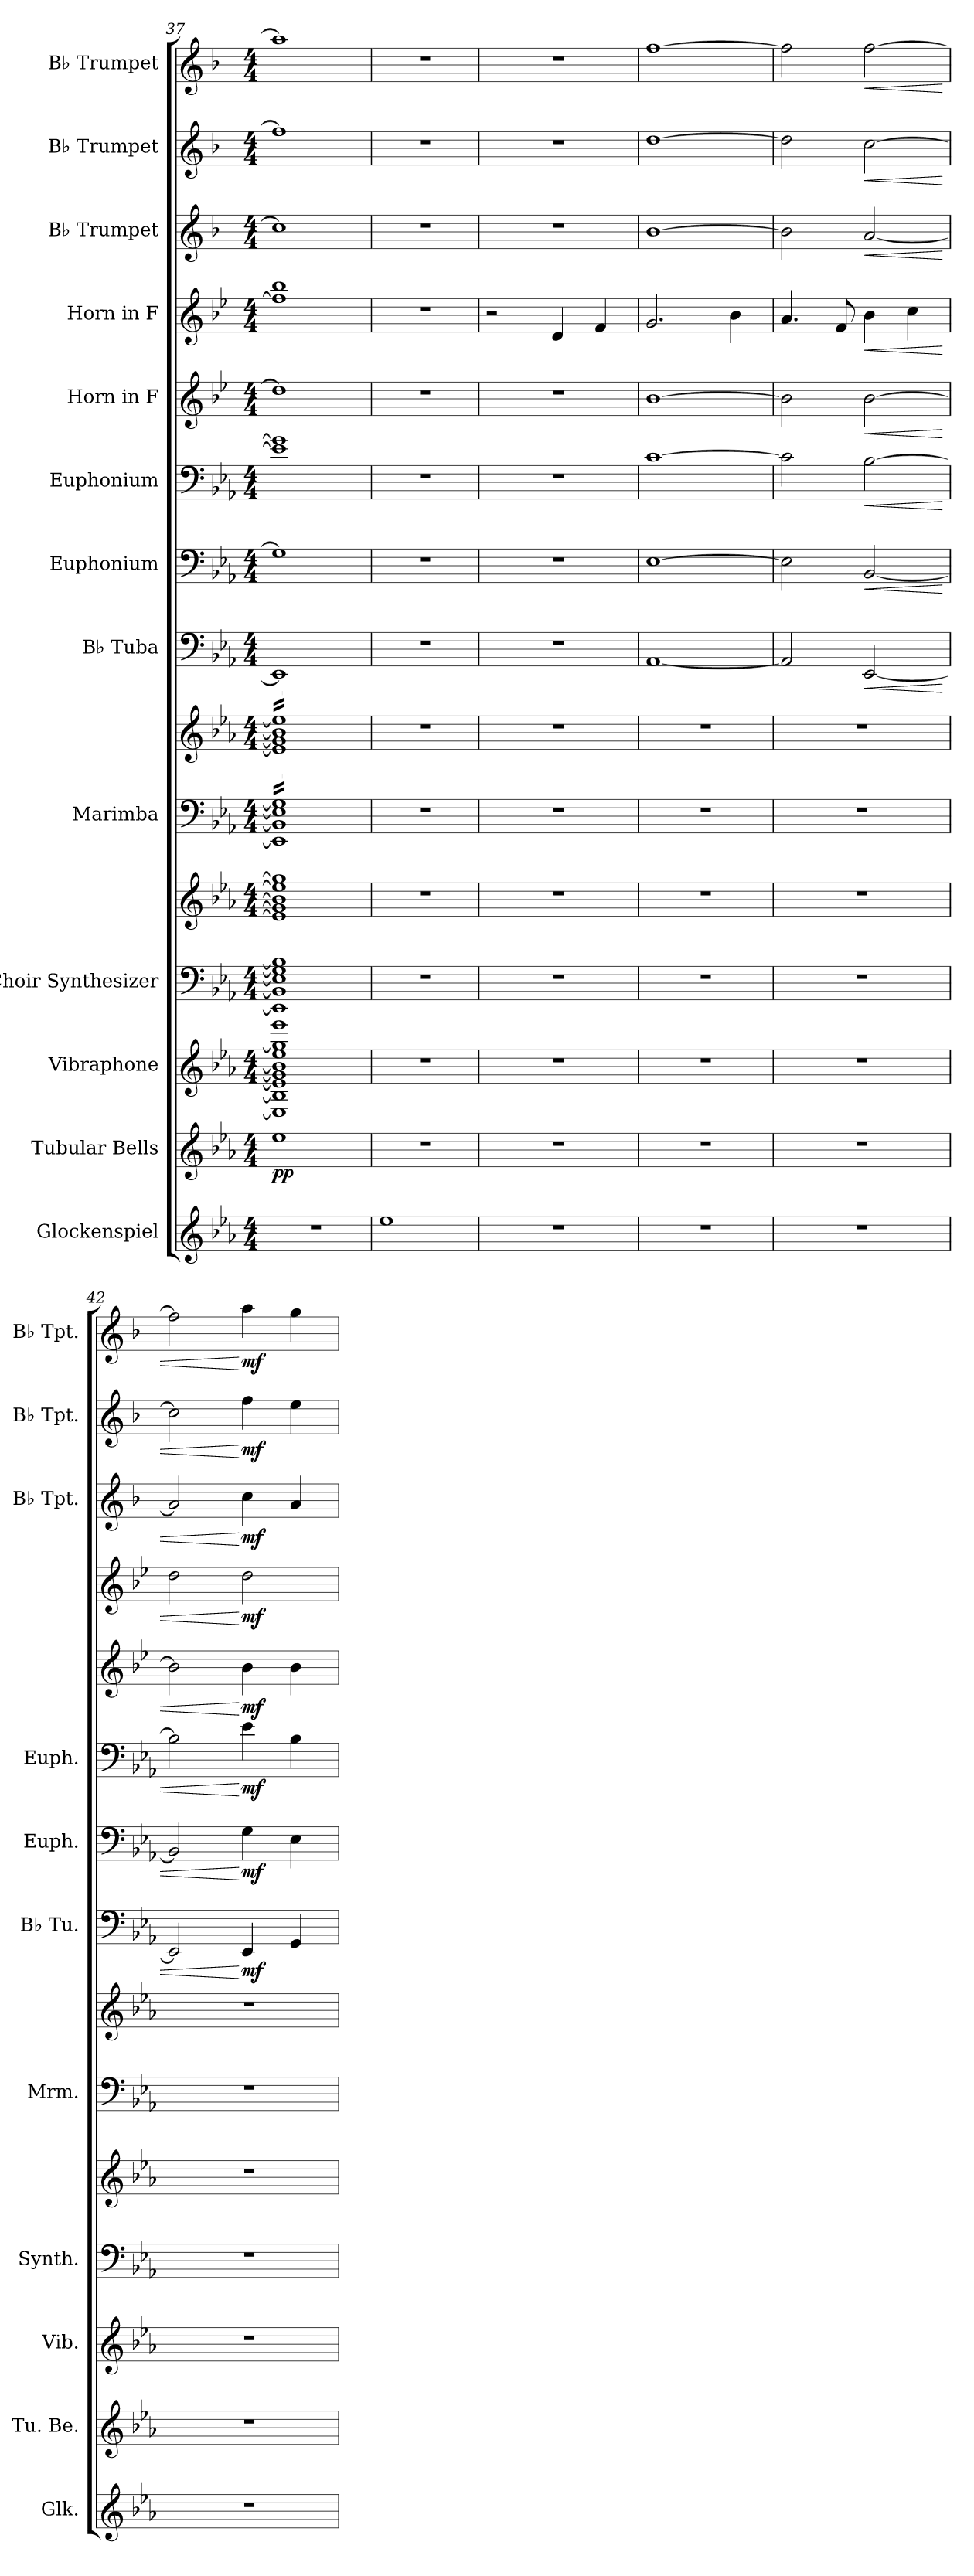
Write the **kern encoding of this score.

**kern	**kern	**dynam	**kern	**kern	**kern	**kern	**kern	**kern	**dynam	**kern	**dynam	**kern	**dynam	**kern	**dynam	**kern	**dynam	**kern	**dynam	**kern	**dynam	**kern	**dynam
*part13	*part12	*part12	*part11	*part10	*part10	*part9	*part9	*part8	*part8	*part7	*part7	*part6	*part6	*part5	*part5	*part4	*part4	*part3	*part3	*part2	*part2	*part1	*part1
*staff15	*staff14	*staff14	*staff13	*staff12	*staff11	*staff10	*staff9	*staff8	*staff8	*staff7	*staff7	*staff6	*staff6	*staff5	*staff5	*staff4	*staff4	*staff3	*staff3	*staff2	*staff2	*staff1	*staff1
*I"Glockenspiel	*I"Tubular Bells	*	*I"Vibraphone	*I"Choir Synthesizer	*	*I"Marimba	*	*I"B♭ Tuba	*	*I"Euphonium	*	*I"Euphonium	*	*I"Horn in F	*	*I"Horn in F	*	*I"B♭ Trumpet	*	*I"B♭ Trumpet	*	*I"B♭ Trumpet	*
*I'Glk.	*I'Tu. Be.	*	*I'Vib.	*I'Synth.	*	*I'Mrm.	*	*I'B♭ Tu.	*	*I'Euph.	*	*I'Euph.	*	*	*	*	*	*I'B♭ Tpt.	*	*I'B♭ Tpt.	*	*I'B♭ Tpt.	*
*clefG2	*clefG2	*	*clefG2	*clefF4	*clefG2	*clefF4	*clefG2	*clefF4	*	*clefF4	*	*clefF4	*	*clefG2	*	*clefG2	*	*clefG2	*	*clefG2	*	*clefG2	*
*ITrd-14c-24	*	*	*	*	*	*	*	*	*	*	*	*	*	*ITrd4c7	*	*ITrd4c7	*	*ITrd1c2	*	*ITrd1c2	*	*ITrd1c2	*
*k[b-e-a-]	*k[b-e-a-]	*	*k[b-e-a-]	*k[b-e-a-]	*k[b-e-a-]	*k[b-e-a-]	*k[b-e-a-]	*k[b-e-a-]	*	*k[b-e-a-]	*	*k[b-e-a-]	*	*k[b-e-a-]	*	*k[b-e-a-]	*	*k[b-e-a-]	*	*k[b-e-a-]	*	*k[b-e-a-]	*
*M4/4	*M4/4	*	*M4/4	*M4/4	*M4/4	*M4/4	*M4/4	*M4/4	*	*M4/4	*	*M4/4	*	*M4/4	*	*M4/4	*	*M4/4	*	*M4/4	*	*M4/4	*
=37	=37	=37	=37	=37	=37	=37	=37	=37	=37	=37	=37	=37	=37	=37	=37	=37	=37	=37	=37	=37	=37	=37	=37
!	!	!LO:DY:b	!	!	!	!	!	!	!	!	!	!	!	!	!	!	!	!	!	!	!	!	!
*	*	*	*	*	*	*tremolo	*	*	*	*	*	*	*	*	*	*	*	*	*	*	*	*	*
*	*	*	*	*	*	*	*tremolo	*	*	*	*	*	*	*	*	*	*	*	*	*	*	*	*
1r	1ee-	pp	1E-] 1B-] 1e-] 1g] 1b-] 1ee- 1gg] 1eee-	1EE-] 1BB-] 1E-] 1G] 1B-]	1e-] 1g] 1b-] 1ee-] 1gg]	16EE-] 16BB-] 16E-] 16G]LL	16e-] 16g] 16b-] 16ee-]LL	1EE-]	.	1G]	.	1e-] 1g]	.	1g]	.	1b-] 1ee-	.	1b-]	.	1ee-]	.	1gg]	.
.	.	.	.	.	.	16EE- 16BB- 16E- 16G	16e- 16g 16b- 16ee-	.	.	.	.	.	.	.	.	.	.	.	.	.	.	.	.
.	.	.	.	.	.	16EE- 16BB- 16E- 16G	16e- 16g 16b- 16ee-	.	.	.	.	.	.	.	.	.	.	.	.	.	.	.	.
.	.	.	.	.	.	16EE- 16BB- 16E- 16G	16e- 16g 16b- 16ee-	.	.	.	.	.	.	.	.	.	.	.	.	.	.	.	.
.	.	.	.	.	.	16EE- 16BB- 16E- 16G	16e- 16g 16b- 16ee-	.	.	.	.	.	.	.	.	.	.	.	.	.	.	.	.
.	.	.	.	.	.	16EE- 16BB- 16E- 16G	16e- 16g 16b- 16ee-	.	.	.	.	.	.	.	.	.	.	.	.	.	.	.	.
.	.	.	.	.	.	16EE- 16BB- 16E- 16G	16e- 16g 16b- 16ee-	.	.	.	.	.	.	.	.	.	.	.	.	.	.	.	.
.	.	.	.	.	.	16EE- 16BB- 16E- 16G	16e- 16g 16b- 16ee-	.	.	.	.	.	.	.	.	.	.	.	.	.	.	.	.
.	.	.	.	.	.	16EE- 16BB- 16E- 16G	16e- 16g 16b- 16ee-	.	.	.	.	.	.	.	.	.	.	.	.	.	.	.	.
.	.	.	.	.	.	16EE- 16BB- 16E- 16G	16e- 16g 16b- 16ee-	.	.	.	.	.	.	.	.	.	.	.	.	.	.	.	.
.	.	.	.	.	.	16EE- 16BB- 16E- 16G	16e- 16g 16b- 16ee-	.	.	.	.	.	.	.	.	.	.	.	.	.	.	.	.
.	.	.	.	.	.	16EE- 16BB- 16E- 16G	16e- 16g 16b- 16ee-	.	.	.	.	.	.	.	.	.	.	.	.	.	.	.	.
.	.	.	.	.	.	16EE- 16BB- 16E- 16G	16e- 16g 16b- 16ee-	.	.	.	.	.	.	.	.	.	.	.	.	.	.	.	.
.	.	.	.	.	.	16EE- 16BB- 16E- 16G	16e- 16g 16b- 16ee-	.	.	.	.	.	.	.	.	.	.	.	.	.	.	.	.
.	.	.	.	.	.	16EE- 16BB- 16E- 16G	16e- 16g 16b- 16ee-	.	.	.	.	.	.	.	.	.	.	.	.	.	.	.	.
.	.	.	.	.	.	16EE- 16BB- 16E- 16GJJ	16e- 16g 16b- 16ee-JJ	.	.	.	.	.	.	.	.	.	.	.	.	.	.	.	.
*	*	*	*	*	*	*	*Xtremolo	*	*	*	*	*	*	*	*	*	*	*	*	*	*	*	*
*	*	*	*	*	*	*Xtremolo	*	*	*	*	*	*	*	*	*	*	*	*	*	*	*	*	*
=38	=38	=38	=38	=38	=38	=38	=38	=38	=38	=38	=38	=38	=38	=38	=38	=38	=38	=38	=38	=38	=38	=38	=38
*	*	*	*	*	*	*	*	*	*	*	*	*	*	*	*	*	*	*	*	*	*	*MM80	*
1eeee-	1r	.	1r	1r	1r	1r	1r	1r	.	1r	.	1r	.	1r	.	1r	.	1r	.	1r	.	1r	.
=39	=39	=39	=39	=39	=39	=39	=39	=39	=39	=39	=39	=39	=39	=39	=39	=39	=39	=39	=39	=39	=39	=39	=39
1r	1r	.	1r	1r	1r	1r	1r	1r	.	1r	.	1r	.	1r	.	2r	.	1r	.	1r	.	1r	.
.	.	.	.	.	.	.	.	.	.	.	.	.	.	.	.	4G/	.	.	.	.	.	.	.
.	.	.	.	.	.	.	.	.	.	.	.	.	.	.	.	4B-/	.	.	.	.	.	.	.
=40	=40	=40	=40	=40	=40	=40	=40	=40	=40	=40	=40	=40	=40	=40	=40	=40	=40	=40	=40	=40	=40	=40	=40
1r	1r	.	1r	1r	1r	1r	1r	[1AA-	.	[1E-	.	[1c	.	[1e-	.	2.c/	.	[1a-	.	[1cc	.	[1ee-	.
.	.	.	.	.	.	.	.	.	.	.	.	.	.	.	.	4e-\	.	.	.	.	.	.	.
=41	=41	=41	=41	=41	=41	=41	=41	=41	=41	=41	=41	=41	=41	=41	=41	=41	=41	=41	=41	=41	=41	=41	=41
1r	1r	.	1r	1r	1r	1r	1r	2AA-/]	.	2E-\]	.	2c\]	.	2e-\]	.	4.d/	.	2a-\]	.	2cc\]	.	2ee-\]	.
.	.	.	.	.	.	.	.	.	.	.	.	.	.	.	.	8B-/	.	.	.	.	.	.	.
!	!	!	!	!	!	!	!	!	!LO:HP:b	!	!LO:HP:b	!	!LO:HP:b	!	!LO:HP:b	!	!LO:HP:b	!	!LO:HP:b	!	!LO:HP:b	!	!LO:HP:b
.	.	.	.	.	.	.	.	[2EE-/	<	[2BB-/	<	[2B-\	<	[2e-\	<	4e-\	<	[2g/	<	[2b-\	<	[2ee-\	<
.	.	.	.	.	.	.	.	.	.	.	.	.	.	.	.	4f\	.	.	.	.	.	.	.
=42	=42	=42	=42	=42	=42	=42	=42	=42	=42	=42	=42	=42	=42	=42	=42	=42	=42	=42	=42	=42	=42	=42	=42
1r	1r	.	1r	1r	1r	1r	1r	2EE-/]	.	2BB-/]	.	2B-\]	.	2e-\]	.	2g\	.	2g/]	.	2b-\]	.	2ee-\]	.
!	!	!	!	!	!	!	!	!	!LO:DY:n=1:b	!	!LO:DY:n=1:b	!	!LO:DY:n=1:b	!	!LO:DY:n=1:b	!	!LO:DY:n=1:b	!	!LO:DY:n=1:b	!	!LO:DY:n=1:b	!	!LO:DY:n=1:b
.	.	.	.	.	.	.	.	4EE-/	[ mf	4G\	[ mf	4e-\	[ mf	4e-\	[ mf	2g\	[ mf	4b-\	[ mf	4ee-\	[ mf	4gg\	[ mf
.	.	.	.	.	.	.	.	4GG/	.	4E-\	.	4B-\	.	4e-\	.	.	.	4g/	.	4dd\	.	4ff\	.
=	=	=	=	=	=	=	=	=	=	=	=	=	=	=	=	=	=	=	=	=	=	=	=
*-	*-	*-	*-	*-	*-	*-	*-	*-	*-	*-	*-	*-	*-	*-	*-	*-	*-	*-	*-	*-	*-	*-	*-
